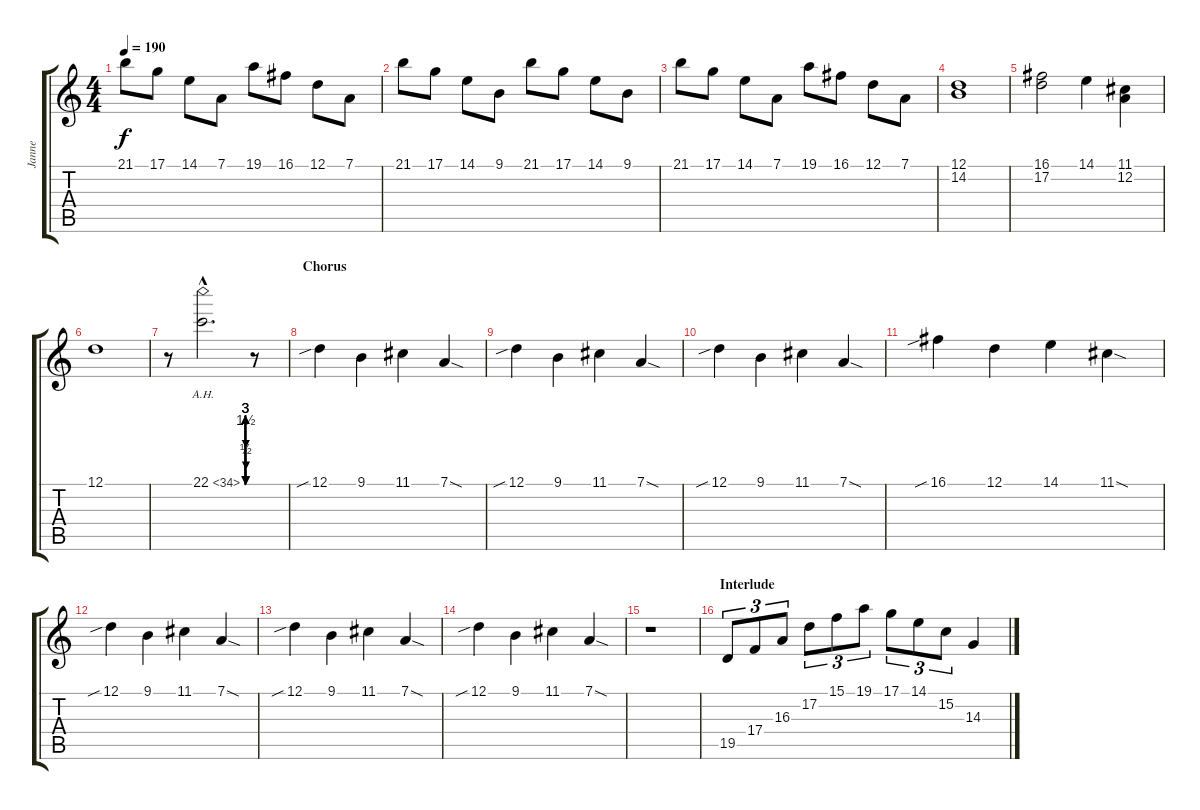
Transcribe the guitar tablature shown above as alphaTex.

\track ("Janne" "Janne") {instrument stringensemble1}
\staff {score tabs}
\tuning (D4 A3 F3 C3 G2 D2) {hide}
\ts (4 4)
\tempo 190
\clef g2
\ks c
21.1.8{dy f} 17.1.8 14.1.8 7.1.8 19.1.8 16.1.8 12.1.8 7.1.8 |
21.1.8{instrument acousticgrandpiano} 17.1.8 14.1.8 9.1.8 21.1.8 17.1.8 14.1.8 9.1.8 |
21.1.8 17.1.8 14.1.8 7.1.8 19.1.8 16.1.8 12.1.8 7.1.8 |
(12.1 14.2).1 |
(16.1 17.2).2 14.1.4 (11.1 12.2).4 |
12.1.1 |
r.8 22.1{be (custom 0 0 10 12 18 0 23 12 33 0 37 12 43 6 50 2 60 0) ah 12 hac}.2{d instrument overdrivenguitar} r.8{instrument lead1square} |
\section ("" "Chorus")
12.1{sib}.4 9.1.4 11.1.4 7.1{sod}.4 |
12.1{sib}.4 9.1.4 11.1.4 7.1{sod}.4 |
12.1{sib}.4 9.1.4 11.1.4 7.1{sod}.4 |
16.1{sib}.4 12.1.4 14.1.4 11.1{sod}.4 |
12.1{sib}.4 9.1.4 11.1.4 7.1{sod}.4 |
12.1{sib}.4 9.1.4 11.1.4 7.1{sod}.4 |
12.1{sib}.4 9.1.4 11.1.4 7.1{sod}.4 |
r.1 |
\section ("" "Interlude")
19.5.8{tu (3 2) instrument harpsichord} 17.4.8{tu (3 2)} 16.3.8{tu (3 2)} 17.2.8{tu (3 2)} 15.1.8{tu (3 2)} 19.1.8{tu (3 2)} 17.1.8{tu (3 2)} 14.1.8{tu (3 2)} 15.2.8{tu (3 2)} 14.3.4
